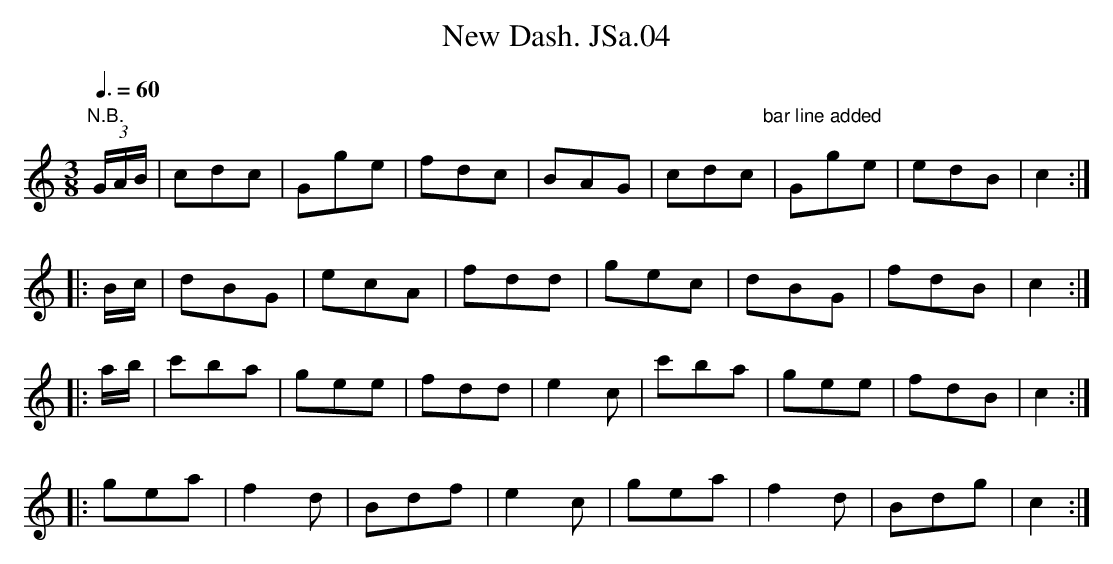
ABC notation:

X:1
T:New Dash. JSa.04
M:3/8
L:1/8
Q:3/8=60
K:C
"N.B."(3G/A/B/|cdc|Gge|fdc|BAG|cdc"bar line added"|Gge|edB|c2:|
|:B/c/|dBG|ecA|fdd|gec|dBG|fdB|c2:|
|:a/b/|c'ba|gee|fdd|e2c|c'ba|gee|fdB|c2:|
|:gea|f2d|Bdf|e2c|gea|f2d|Bdg|c2:|
